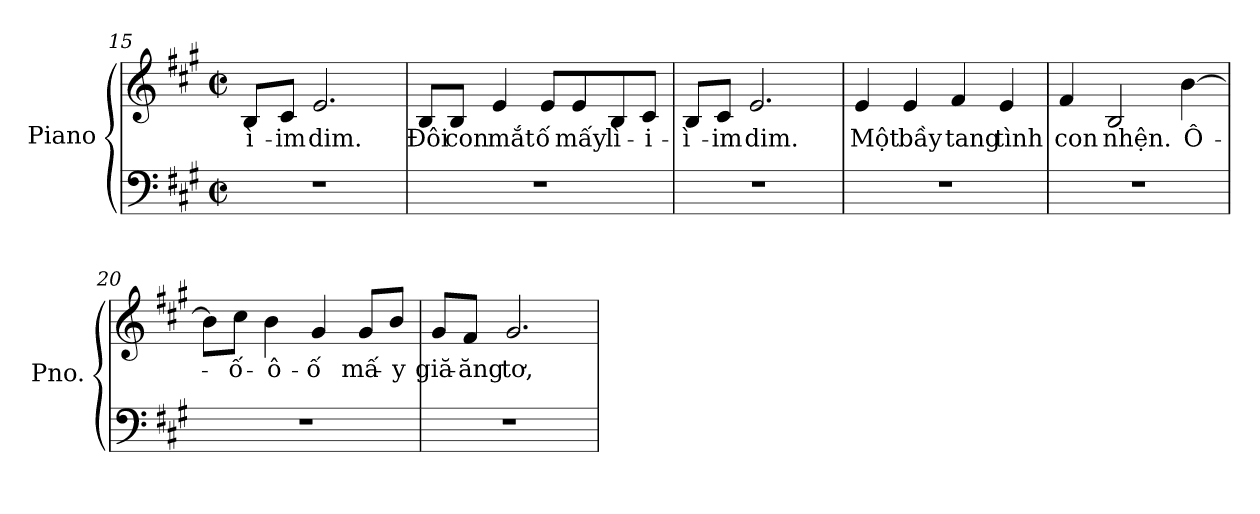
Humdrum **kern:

**kern	**kern	**text
*part1	*part1	*part1
*staff2	*staff1	*staff1
*I"Piano	*	*
*I'Pno.	*	*
*clefF4	*clefG2	*
*k[f#c#g#]	*k[f#c#g#]	*
*M2/2	*M2/2	*
*met(c|)	*met(c|)	*
=15	=15	=15
!	!	!LO:LY:a
1r	8B/L	-ì-
!	!	!LO:LY:a
.	8c#/J	-im
!	!	!LO:LY:a
.	2.e/	dim.
=16	=16	=16
!	!	!LO:LY:a
1r	8B/L	Đôi
!	!	!LO:LY:a
.	8B/J	con
!	!	!LO:LY:a
.	4e/	mắt
!	!	!LO:LY:a
.	8e/L	ố
!	!	!LO:LY:a
.	8e/	mấy
!	!	!LO:LY:a
.	8B/	lì-
!	!	!LO:LY:a
.	8c#/J	-i-
!!LO:PB:g=z
=17	=17	=17
!	!	!LO:LY:a
1r	8B/L	-ì-
!	!	!LO:LY:a
.	8c#/J	-im
!	!	!LO:LY:a
.	2.e/	dim.
=18	=18	=18
!	!	!LO:LY:a
1r	4e/	Một
!	!	!LO:LY:a
.	4e/	bầy
!	!	!LO:LY:a
.	4f#/	tang
!	!	!LO:LY:a
.	4e/	tình
=19	=19	=19
!	!	!LO:LY:a
1r	4f#/	con
!	!	!LO:LY:a
.	2B/	nhện.
!	!	!LO:LY:a
.	[4b\	Ô-
=20	=20	=20
1r	8b\L]	.
!	!	!LO:LY:a
.	8cc#\J	-ố-
!	!	!LO:LY:a
.	4b\	-ô-
!	!	!LO:LY:a
.	4g#/	-ố
!	!	!LO:LY:a
.	8g#/L	mấ-
!	!	!LO:LY:a
.	8b/J	-y
=21	=21	=21
!	!	!LO:LY:a
1r	8g#/L	giă-
!	!	!LO:LY:a
.	8f#/J	-ăng
!	!	!LO:LY:a
.	2.g#/	tơ,
=	=	=
*-	*-	*-
